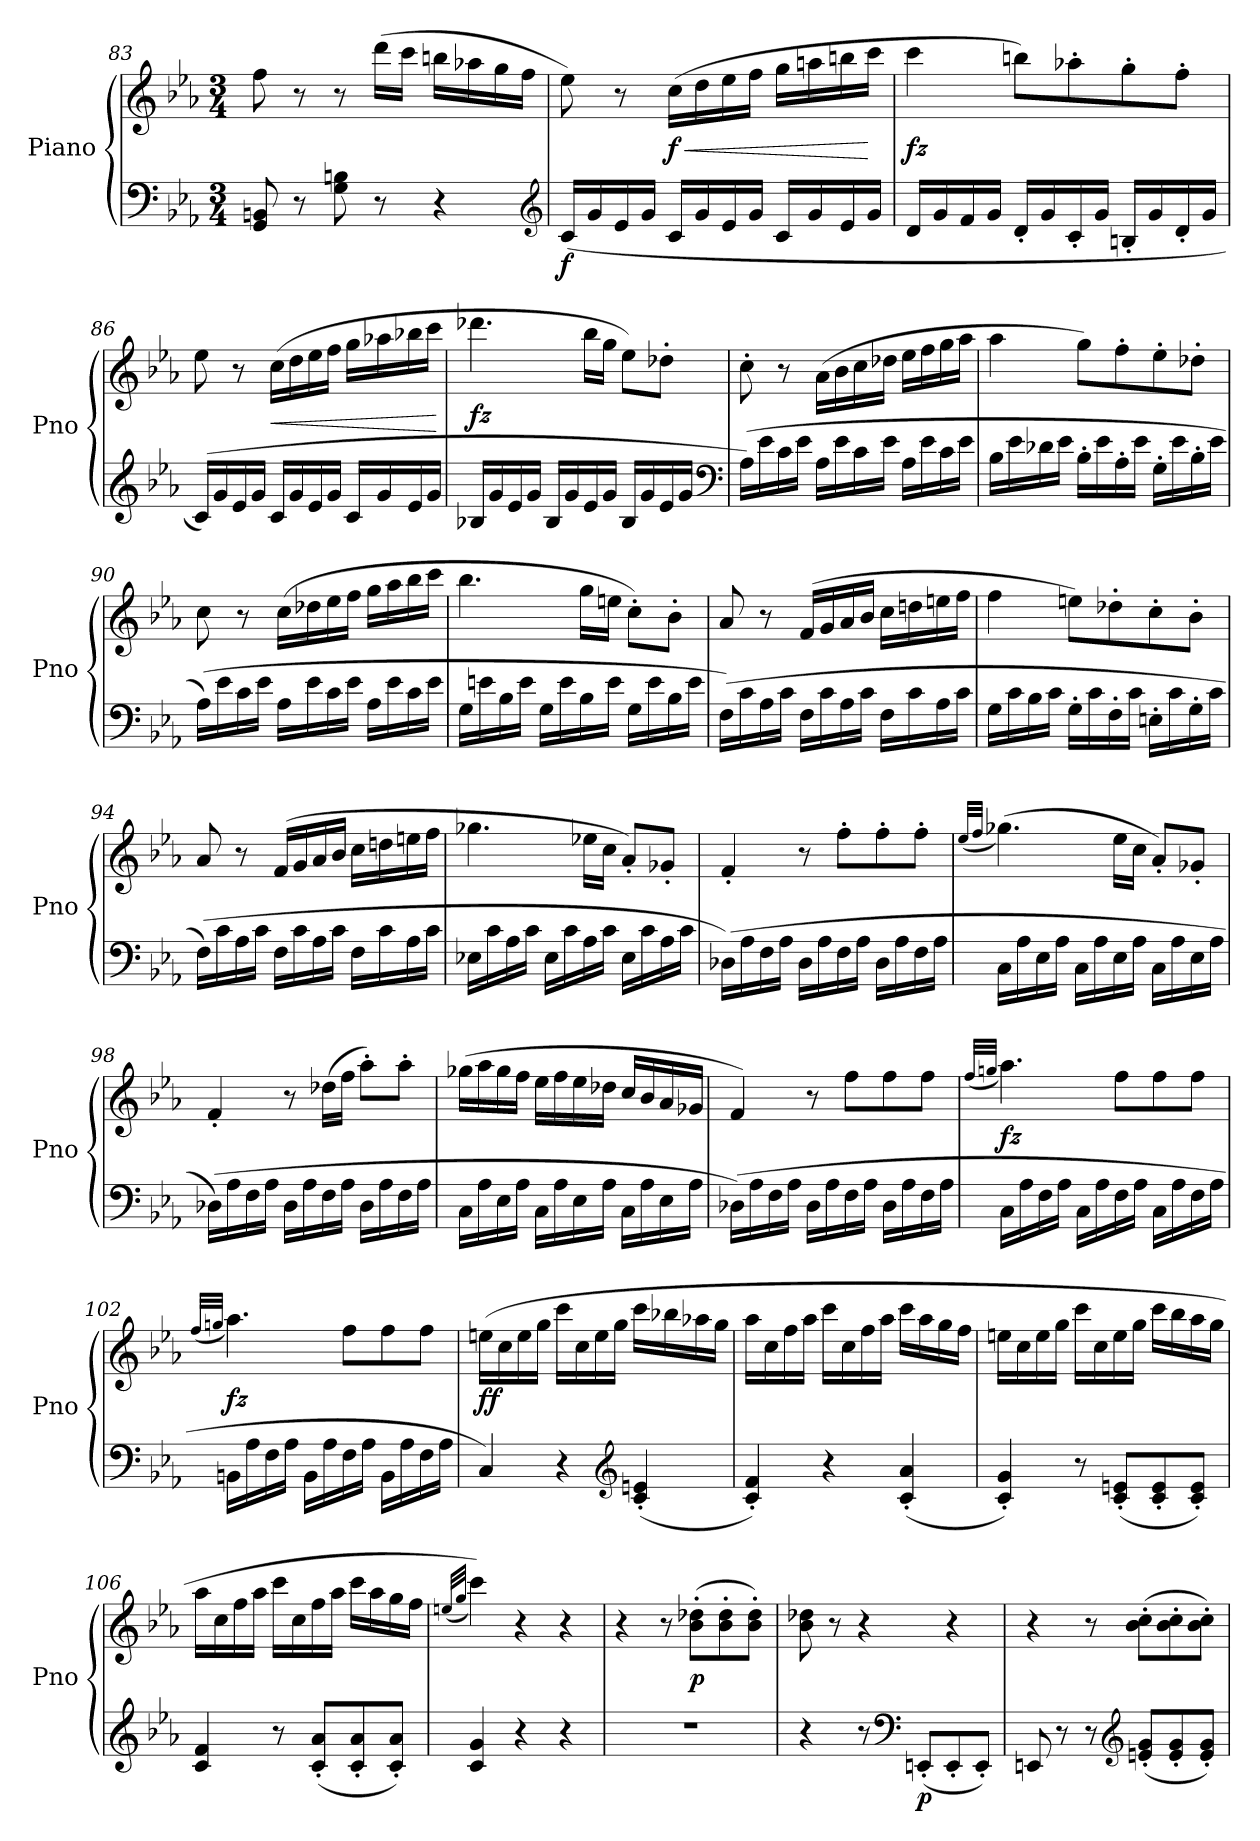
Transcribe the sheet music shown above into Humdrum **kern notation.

**kern	**kern	**dynam
*part1	*part1	*part1
*staff2	*staff1	*staff1/2
*I"Piano	*	*
*I'Pno	*	*
!!LO:LB:g=z
*clefF4	*clefG2	*
*k[b-e-a-]	*k[b-e-a-]	*
*E-:	*E-:	*
*M3/4	*M3/4	*
=83	=83	=83
8GG 8BBn	8ff	.
8r	8r	.
8G 8Bn	8r	.
8r	(16dddLL	.
.	16cccJJ	.
4r	16bbnLL	.
.	16aa-X	.
.	16gg	.
.	16ffJJ	.
*clefG2	*	*
=84	=84	=84
!	!	!LO:DY:b=2
(16cLL	8ee-)	f
16g	.	.
16e-	8r	.
16gJJ	.	.
16cLL	(16ccLL	< f
16g	16dd	.
16e-	16ee-	.
16gJJ	16ffJJ	.
16cLL	16ggLL	.
16g	16aan	.
16e-	16bbn	.
16gJJ	16cccJJ	[
=85	=85	=85
16dLL	4ccc	fz
16g	.	.
16f	.	.
16gJJ	.	.
16d'LL	8bbnL)	.
16g	.	.
16c'	8aa-X'	.
16gJJ	.	.
16Bn'LL	8gg'	.
16g	.	.
16d'	8ff'J	.
16gJJ	.	.
=86	=86	=86
(16cLL)	8ee-	.
16g	.	.
16e-	8r	.
16gJJ	.	.
16cLL	(16ccLL	<
16g	16dd	.
16e-	16ee-	.
16gJJ	16ffJJ	.
16cLL	16ggLL	.
16g	16aa-X	.
16e-	16bb-X	.
16gJJ	16cccJJ	.
.	.	[
!!LO:LB:g=z
=87	=87	=87
16B-XLL	4.ddd-X	fz
16g	.	.
16e-	.	.
16gJJ	.	.
16B-LL	.	.
16g	.	.
16e-	16bb-LL	.
16gJJ	16ggJJ	.
16B-LL	8ee-L)	.
16g	.	.
16e-	8dd-X'J	.
16gJJ	.	.
*clefF4	*	*
=88	=88	=88
(16A-LL)	8cc'	.
16e-	.	.
16c	8r	.
16e-JJ	.	.
16A-LL	(16a-LL	.
16e-	16b-	.
16c	16cc	.
16e-JJ	16dd-XJJ	.
16A-LL	16ee-LL	.
16e-	16ff	.
16c	16gg	.
16e-JJ	16aa-JJ	.
=89	=89	=89
16B-LL	4aa-	.
16e-	.	.
16d-X	.	.
16e-JJ	.	.
16B-'LL	8ggL)	.
16e-	.	.
16A-'	8ff'	.
16e-JJ	.	.
16G'LL	8ee-'	.
16e-	.	.
16B-'	8dd-X'J	.
16e-JJ	.	.
=90	=90	=90
(16A-LL)	8cc	.
16e-	.	.
16c	8r	.
16e-JJ	.	.
16A-LL	(16ccLL	.
16e-	16dd-X	.
16c	16ee-	.
16e-JJ	16ffJJ	.
16A-LL	16ggLL	.
16e-	16aa-	.
16c	16bb-	.
16e-JJ	16cccJJ	.
!!LO:LB:g=z
=91	=91	=91
16GLL	4.bb-	.
16en	.	.
16B-	.	.
16eJJ	.	.
16GLL	.	.
16e	.	.
16B-	16ggLL	.
16eJJ	16eenJJ	.
16GLL	8cc'L)	.
16e	.	.
16B-	8b-'J	.
16eJJ	.	.
=92	=92	=92
(16FLL)	8a-	.
16c	.	.
16A-	8r	.
16cJJ	.	.
16FLL	(16fLL	.
16c	16g	.
16A-	16a-	.
16cJJ	16b-JJ	.
16FLL	16ccLL	.
16c	16ddn	.
16A-	16een	.
16cJJ	16ffJJ	.
=93	=93	=93
16GLL	4ff	.
16c	.	.
16B-	.	.
16cJJ	.	.
16G'LL	8eenL)	.
16c	.	.
16F'	8dd-X'	.
16cJJ	.	.
16En'LL	8cc'	.
16c	.	.
16G'	8b-'J	.
16cJJ	.	.
=94	=94	=94
(16FLL)	8a-	.
16c	.	.
16A-	8r	.
16cJJ	.	.
16FLL	(>16fLL	.
16c	16g	.
16A-	16a-	.
16cJJ	16b-JJ	.
16FLL	16ccLL	.
16c	16ddn	.
16A-	16een	.
16cJJ	16ffJJ	.
!!LO:LB:g=z
=95	=95	=95
16E-XLL	4.gg-X	.
16c	.	.
16A-	.	.
16cJJ	.	.
16E-LL	.	.
16c	.	.
16A-	16ee-XLL	.
16cJJ	16ccJJ	.
16E-LL	8a-'L)	.
16c	.	.
16A-	8g-X'J	.
16cJJ	.	.
=96	=96	=96
(16D-XLL)	4f'	.
16A-	.	.
16F	.	.
16A-JJ	.	.
16D-LL	8r	.
16A-	.	.
16F	8ff'L	.
16A-JJ	.	.
16D-LL	8ff'	.
16A-	.	.
16F	8ff'J	.
16A-JJ	.	.
=97	=97	=97
.	(32qqee-LLL	.
.	32qqffJJJ	.
16CLL	(4.gg-X)	.
16A-	.	.
16E-	.	.
16A-JJ	.	.
16CLL	.	.
16A-	.	.
16E-	16ee-LL	.
16A-JJ	16ccJJ	.
16CLL	8a-'L)	.
16A-	.	.
16E-	8g-X'J	.
16A-JJ	.	.
=98	=98	=98
(16D-XLL)	4f'	.
16A-	.	.
16F	.	.
16A-JJ	.	.
16D-LL	8r	.
16A-	.	.
16F	(16dd-XLL	.
16A-JJ	16ffJJ	.
16D-LL	8aa-'L)	.
16A-	.	.
16F	8aa-'J	.
16A-JJ	.	.
!!LO:LB:g=z
=99	=99	=99
16CLL	(16gg-XLL	.
16A-	16aa-	.
16E-	16gg-	.
16A-JJ	16ffJJ	.
16CLL	16ee-LL	.
16A-	16ff	.
16E-	16ee-	.
16A-JJ	16dd-XJJ	.
16CLL	16ccLL	.
16A-	16b-	.
16E-	16a-	.
16A-JJ	16g-XJJ	.
=100	=100	=100
(16D-XLL)	4f)	.
16A-	.	.
16F	.	.
16A-JJ	.	.
16D-LL	8r	.
16A-	.	.
16F	8ffL	.
16A-JJ	.	.
16D-LL	8ff	.
16A-	.	.
16F	8ffJ	.
16A-JJ	.	.
=101	=101	=101
.	(32qqffLLL	.
.	32qqggnJJJ	.
16CLL	4.aa-)	fz
16A-	.	.
16F	.	.
16A-JJ	.	.
16CLL	.	.
16A-	.	.
16F	8ffL	.
16A-JJ	.	.
16CLL	8ff	.
16A-	.	.
16F	8ffJ	.
16A-JJ	.	.
=102	=102	=102
.	(32qqffLLL	.
.	32qqggnJJJ	.
16BBnLL	4.aa-)	fz
16A-	.	.
16F	.	.
16A-JJ	.	.
16BBLL	.	.
16A-	.	.
16F	8ffL	.
16A-JJ	.	.
16BBLL	8ff	.
16A-	.	.
16F	8ffJ	.
16A-JJ	.	.
!!LO:LB:g=z
=103	=103	=103
4C)	(16eenLL	ff
.	16cc	.
.	16ee	.
.	16ggJJ	.
4r	16cccLL	.
.	16cc	.
.	16ee	.
.	16ggJJ	.
*clefG2	*	*
(4c' 4en'	16cccLL	.
.	16bb-X	.
.	16aa-X	.
.	16ggJJ	.
=104	=104	=104
4c' 4f')	16aa-LL	.
.	16cc	.
.	16ff	.
.	16aa-JJ	.
4r	16cccLL	.
.	16cc	.
.	16ff	.
.	16aa-JJ	.
(4c' 4a-'	16cccLL	.
.	16aa-	.
.	16gg	.
.	16ffJJ	.
=105	=105	=105
4c' 4g')	16eenLL	.
.	16cc	.
.	16ee	.
.	16ggJJ	.
8r	16cccLL	.
.	16cc	.
(8c' 8en'L	16ee	.
.	16ggJJ	.
8c' 8e'	16cccLL	.
.	16bb-	.
8c' 8e'J)	16aa-	.
.	16ggJJ	.
=106	=106	=106
4c 4f	16aa-LL	.
.	16cc	.
.	16ff	.
.	16aa-JJ	.
8r	16cccLL	.
.	16cc	.
(8c' 8a-'L	16ff	.
.	16aa-JJ	.
8c' 8a-'	16cccLL	.
.	16aa-	.
8c' 8a-'J)	16gg	.
.	16ffJJ	.
!!LO:LB:g=z
=107	=107	=107
.	(32qqeenLLL	.
.	32qqggJJJ	.
4c 4g	4ccc))	.
4r	4r	.
4r	4r	.
=108	=108	=108
2.r	4r	.
.	8r	.
.	(8b-' 8dd-X'L	p
.	8b-' 8dd-'	.
.	8b-' 8dd-'J)	.
=109	=109	=109
4r	8b- 8dd-X	.
.	8r	.
8r	4r	.
*clefF4	*	*
!	!	!LO:DY:b=2
(8EEn'L	.	p
8EE'	4r	.
8EE'J)	.	.
=110	=110	=110
8EEn	4r	.
8r	.	.
8r	8r	.
*clefG2	*	*
(8en' 8g'L	(8b-' 8cc'L	.
8e' 8g'	8b-' 8cc'	.
8e' 8g'J)	8b-' 8cc'J)	.
=	=	=
*-	*-	*-
